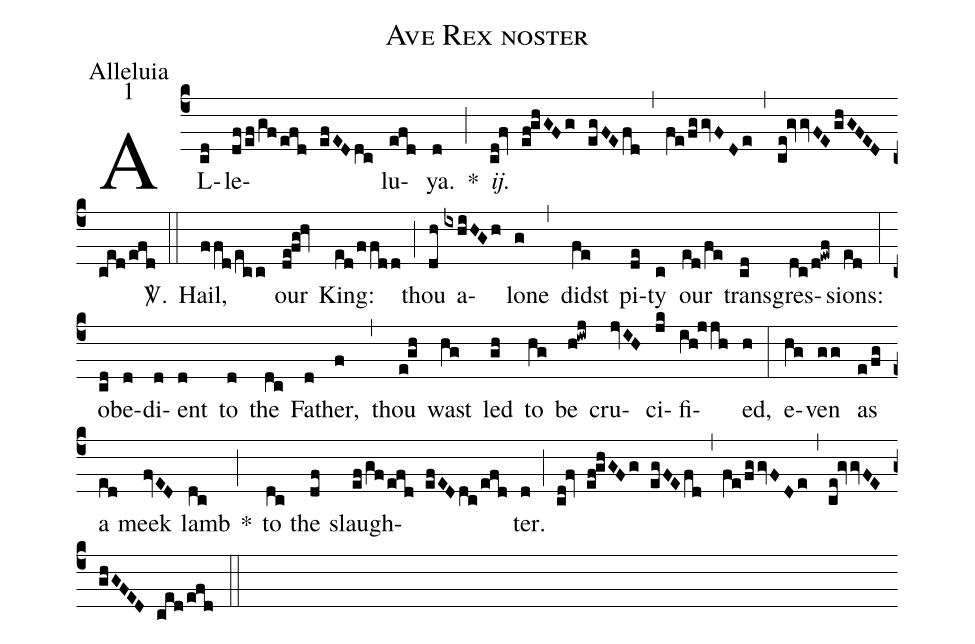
name:Ave Rex noster;
office-part:Alleluia;
mode:1;
%%
(c4) AL(cd)le(df/ef/gf/efd efEDdc)lu(efd)ya.(d) *(;) <i>ij.</i>(cd!fv ef!ghGFg egFE/fd) (,) (fe/fggvFDe) (,) (ce!gvvFE/ghGFED ced/efd) <sp>V/</sp>.(::) Hail,(ffd/ecc) our(de!fg!hv) King:(ed/ffdd) (;) thou(dh) a(ixhiHGh)lone(g) (,) didst(fe) pi(de)ty(c) our(ed/fe) trans(cd)gres(dc/d!ewf)sions:(ed) (:) o(cd)be(d)di(d)ent(d) to(d) the(dc) Fa(d)ther,(f) (,) thou(e!gh) wast(hg) led(gh) to(hg) be(h!iwj) cru(jvIH)ci(jk)fi(ih!jjh)ed,(h) (:) e(hg)ven(gg) as(e/fg) a(ed) meek(fvED) lamb(dc) *(;) to(dc) the(df) slaugh(ef/gf/efd efEDdc/efd)ter.(d) (;) (cd!fv ef!ghGFg egFE/fd) (,) (fe/fggvFDe) (,) (ce!gvvFE/ghGFED ced/efd) (::)
